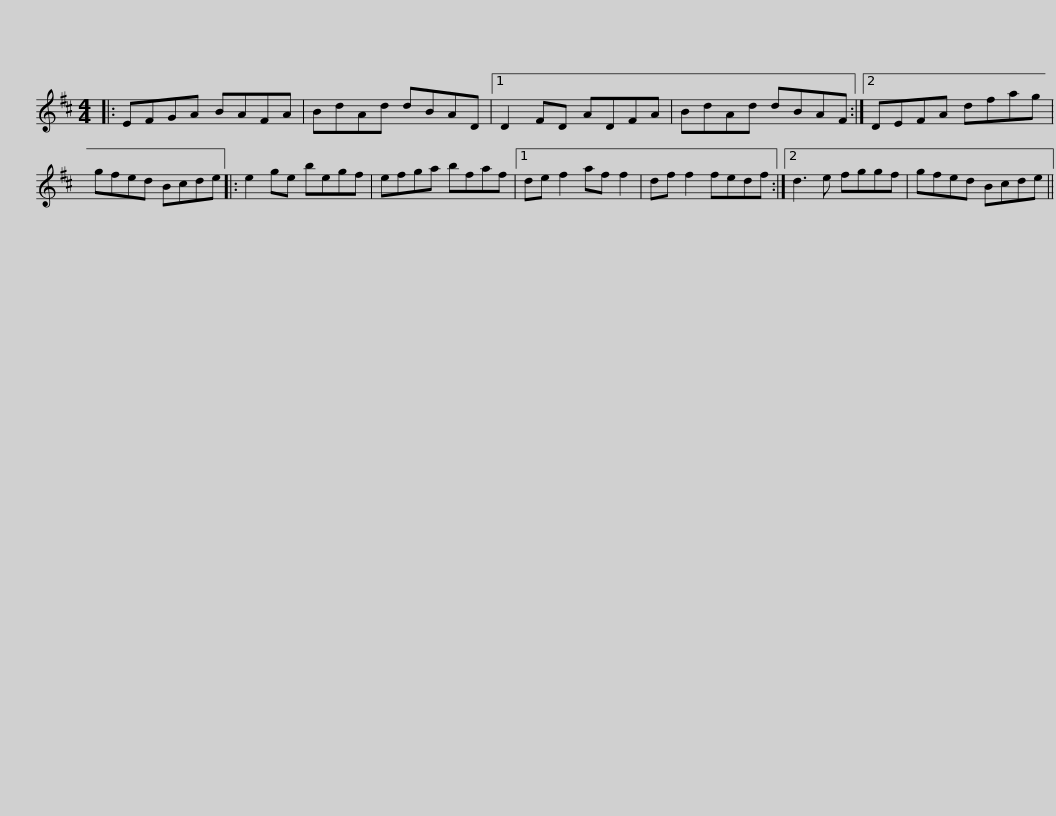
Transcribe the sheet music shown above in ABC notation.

X:1
L:1/8
M:4/4
I:linebreak $
K:D
V:1 treble
V:1
|: EFGA BAFA | BdAd dBAD |1 D2 FD ADFA | BdAd dBAF :|2 DEFA dfag |$ %5
 gfed Bcde |: e2 ge begf | efga bfaf |1 de f2 af f2 | df f2 fedf :|2 %10
 d3 e fggf |$ gfed Bcde || %12
